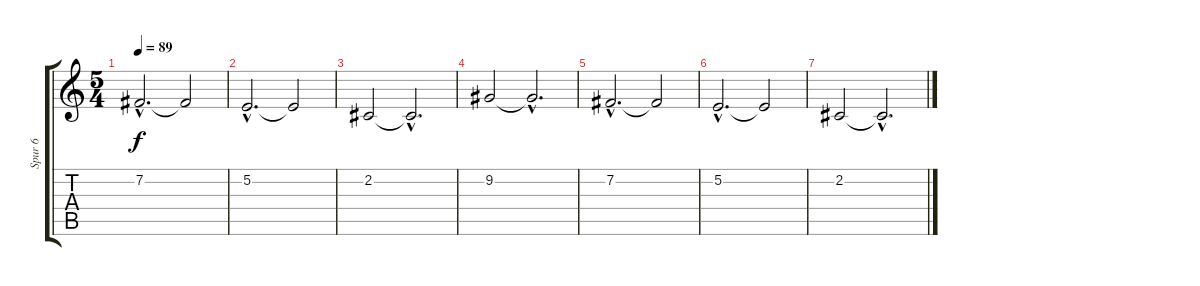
\track ("Spur 6" "Spur 6") {instrument stringensemble2}
\staff {score tabs}
\tuning (E4 B3 G3 D3 A2 E2) {hide}
\ts (5 4)
\tempo 89
\clef g2
\ks c
7.2{hac}.2{d dy f} 7.2{t}.2 |
5.2{hac}.2{d} 5.2{t}.2 |
2.2.2 2.2{hac t}.2{d} |
9.2.2 9.2{hac t}.2{d} |
7.2{hac}.2{d} 7.2{t}.2 |
5.2{hac}.2{d} 5.2{t}.2 |
2.2.2 2.2{hac t}.2{d}
